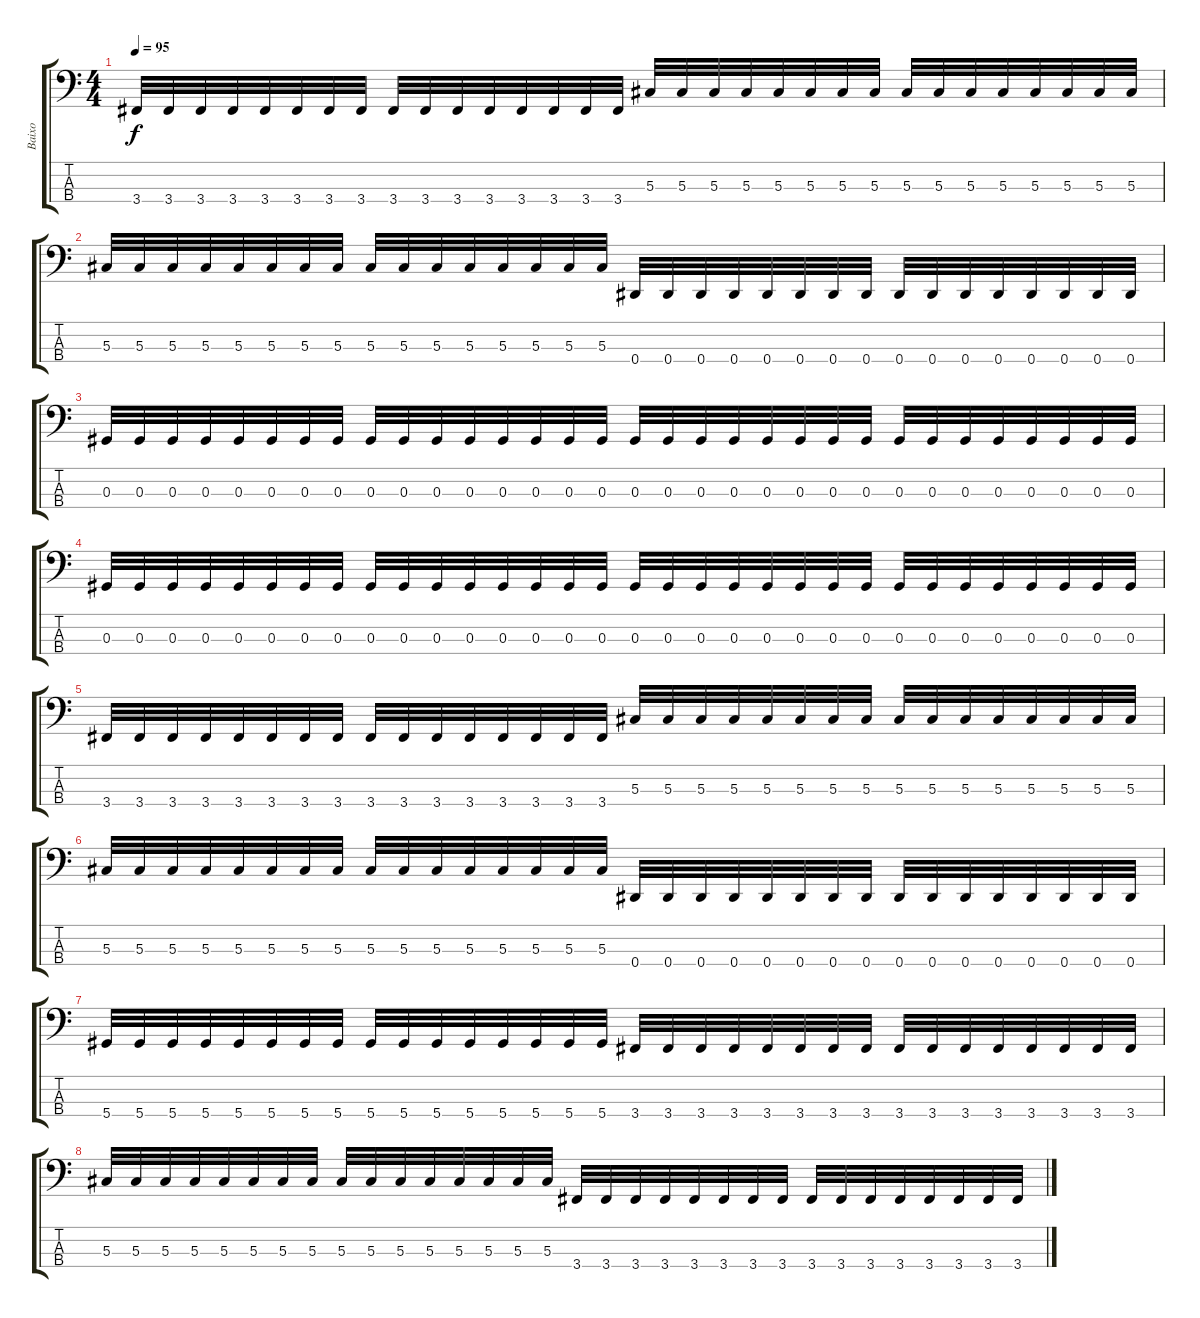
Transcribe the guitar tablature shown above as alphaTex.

\track ("Baixo" "Baixo") {instrument electricbassfinger}
\staff {score tabs}
\tuning (Gb2 Db2 Ab1 Eb1) {hide}
\ts (4 4)
\tempo 95
\clef f4
\ks c
3.4.32{dy f} 3.4.32 3.4.32 3.4.32 3.4.32 3.4.32 3.4.32 3.4.32 3.4.32 3.4.32 3.4.32 3.4.32 3.4.32 3.4.32 3.4.32 3.4.32 5.3.32 5.3.32 5.3.32 5.3.32 5.3.32 5.3.32 5.3.32 5.3.32 5.3.32 5.3.32 5.3.32 5.3.32 5.3.32 5.3.32 5.3.32 5.3.32 |
5.3.32 5.3.32 5.3.32 5.3.32 5.3.32 5.3.32 5.3.32 5.3.32 5.3.32 5.3.32 5.3.32 5.3.32 5.3.32 5.3.32 5.3.32 5.3.32 0.4.32 0.4.32 0.4.32 0.4.32 0.4.32 0.4.32 0.4.32 0.4.32 0.4.32 0.4.32 0.4.32 0.4.32 0.4.32 0.4.32 0.4.32 0.4.32 |
0.3.32 0.3.32 0.3.32 0.3.32 0.3.32 0.3.32 0.3.32 0.3.32 0.3.32 0.3.32 0.3.32 0.3.32 0.3.32 0.3.32 0.3.32 0.3.32 0.3.32 0.3.32 0.3.32 0.3.32 0.3.32 0.3.32 0.3.32 0.3.32 0.3.32 0.3.32 0.3.32 0.3.32 0.3.32 0.3.32 0.3.32 0.3.32 |
0.3.32 0.3.32 0.3.32 0.3.32 0.3.32 0.3.32 0.3.32 0.3.32 0.3.32 0.3.32 0.3.32 0.3.32 0.3.32 0.3.32 0.3.32 0.3.32 0.3.32 0.3.32 0.3.32 0.3.32 0.3.32 0.3.32 0.3.32 0.3.32 0.3.32 0.3.32 0.3.32 0.3.32 0.3.32 0.3.32 0.3.32 0.3.32 |
3.4.32 3.4.32 3.4.32 3.4.32 3.4.32 3.4.32 3.4.32 3.4.32 3.4.32 3.4.32 3.4.32 3.4.32 3.4.32 3.4.32 3.4.32 3.4.32 5.3.32 5.3.32 5.3.32 5.3.32 5.3.32 5.3.32 5.3.32 5.3.32 5.3.32 5.3.32 5.3.32 5.3.32 5.3.32 5.3.32 5.3.32 5.3.32 |
5.3.32 5.3.32 5.3.32 5.3.32 5.3.32 5.3.32 5.3.32 5.3.32 5.3.32 5.3.32 5.3.32 5.3.32 5.3.32 5.3.32 5.3.32 5.3.32 0.4.32 0.4.32 0.4.32 0.4.32 0.4.32 0.4.32 0.4.32 0.4.32 0.4.32 0.4.32 0.4.32 0.4.32 0.4.32 0.4.32 0.4.32 0.4.32 |
5.4.32 5.4.32 5.4.32 5.4.32 5.4.32 5.4.32 5.4.32 5.4.32 5.4.32 5.4.32 5.4.32 5.4.32 5.4.32 5.4.32 5.4.32 5.4.32 3.4.32 3.4.32 3.4.32 3.4.32 3.4.32 3.4.32 3.4.32 3.4.32 3.4.32 3.4.32 3.4.32 3.4.32 3.4.32 3.4.32 3.4.32 3.4.32 |
5.3.32 5.3.32 5.3.32 5.3.32 5.3.32 5.3.32 5.3.32 5.3.32 5.3.32 5.3.32 5.3.32 5.3.32 5.3.32 5.3.32 5.3.32 5.3.32 3.4.32 3.4.32 3.4.32 3.4.32 3.4.32 3.4.32 3.4.32 3.4.32 3.4.32 3.4.32 3.4.32 3.4.32 3.4.32 3.4.32 3.4.32 3.4.32
